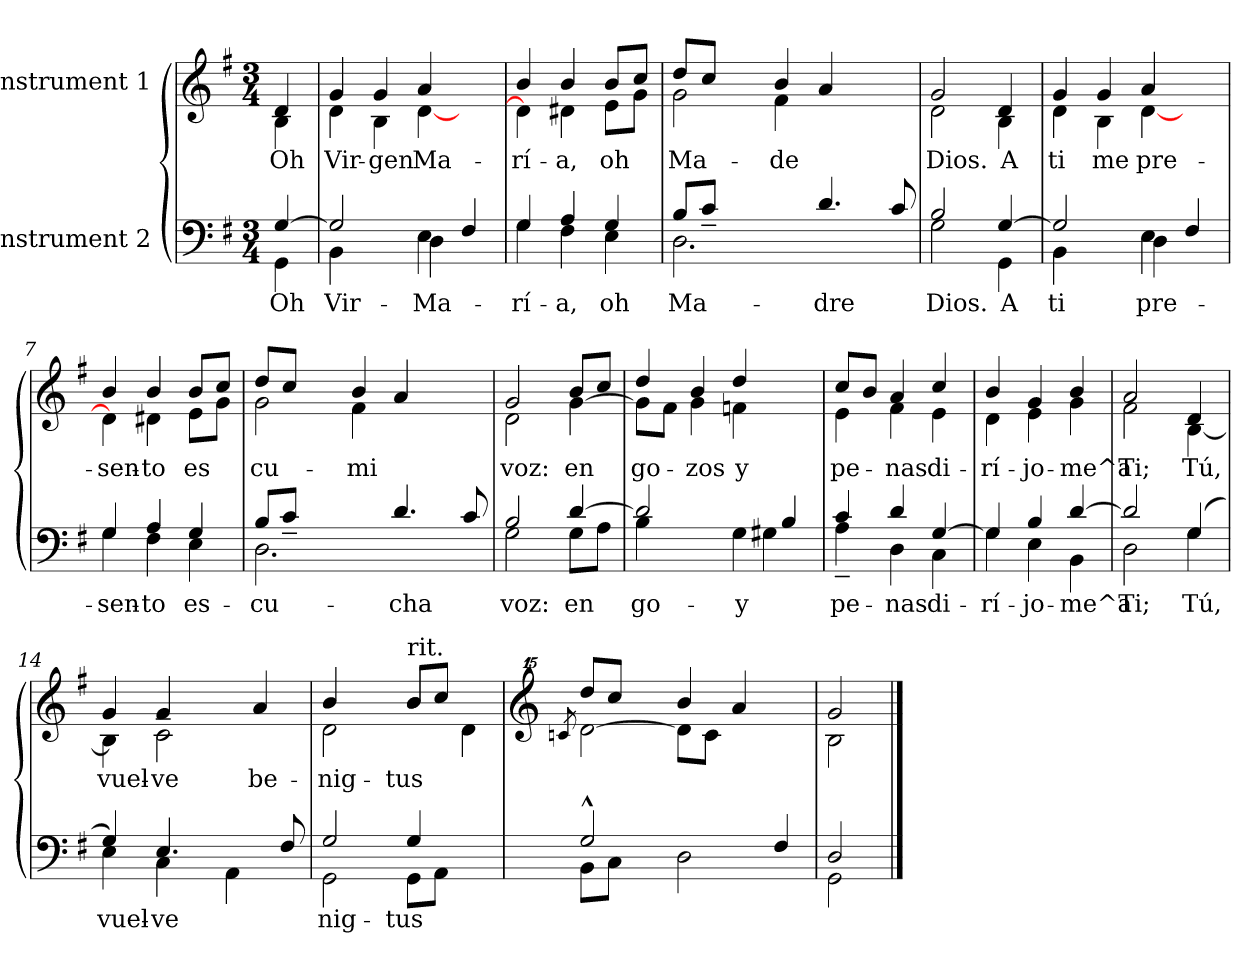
**kern	**text	**kern	**text
*part2	*part2	*part1	*part1
*staff2	*staff2	*staff1	*staff1
*I"Instrument 2	*	*I"Instrument 1	*
!!LO:PB:g=z
*stria5	*	*stria5	*
*clefF4	*	*clefG2	*
*k[f#]	*	*k[f#]	*
*G:	*	*G:	*
*M3/4	*	*M3/4	*
=1	=1	=1	=1
*^	*	*	*
!	!	!LO:LY:b:cj	!	!LO:LY:b:cj
*	*	*	*^	*
[>4G/	4GG\	Oh	4d/	4B\	Oh
=2	=2	=2	=2	=2	=2
!	!	!LO:LY:b:cj	!	!	!LO:LY:b:cj
2G/]	4BB\	Vir-	4g/	4d\	Vir-
!	!	!	!	!	!LO:LY:b:cj
.	4ryy	.	4g/	4B\	-gen
!	!	!LO:LY:b:cj	!	!	!
!	!	!LO:LY:b:cj	!	!	!LO:LY:b:cj
4E\	4D\	Ma-	4a/	[<4d\	Ma-
4F#/	4ryy	.	4ryy	4ryy	.
=3	=3	=3	=3	=3	=3
!	!	!LO:LY:b:cj	!	!	!LO:LY:b:cj
4G/	4G\	-rí-	4b/	4d\]	-rí-
!	!	!LO:LY:b:cj	!	!	!LO:LY:b:cj
4A/	4F#\	-a,	4b/	4d#X\	-a,
!	!	!LO:LY:b:cj	!	!	!LO:LY:b:cj
4G/	4E\	oh	8b/L	8e\L	oh
!	!	!	!	!	!LO:LY:b:cj
.	.	.	8cc/J	8g\J	.
=4	=4	=4	=4	=4	=4
!	!	!LO:LY:b:cj	!	!	!LO:LY:b:cj
2.D\	8B/L	Ma-	2g\	8dd/L	Ma-
!	!	!LO:LY:b:cj	!	!	!LO:LY:b:cj
.	8c~>/J	--	.	8cc/J	--
.	1ryy	.	.	4ryy	.
!	!	!	!	!	!LO:LY:b:cj
!	!	!	!	!	!LO:LY:b:cj
.	.	.	4b/	4f#\	de
!	!	!LO:LY:b:cj	!	!	!
4.d/	.	-dre	4a/	4ryy	.
.	.	.	4ryy	4ryy	.
!	!	!LO:LY:b:cj	!	!	!
8c/	.	.	.	.	.
=5	=5	=5	=5	=5	=5
!	!	!LO:LY:b:cj	!	!	!LO:LY:b:cj
2B/	2G\	Dios.	2g/	2d\	Dios.
!	!	!LO:LY:b:cj	!	!	!LO:LY:b:cj
[<4G/	4GG\	A	4d/	4B\	A
!!LO:LB:g=z	!!
=6	=6	=6	=6	=6	=6
!	!	!LO:LY:b:cj	!	!	!LO:LY:b:cj
2G/]	4BB\	ti	4g/	4d\	ti
!	!	!	!	!	!LO:LY:b:cj
.	4ryy	.	4g/	4B\	me
!	!	!LO:LY:b:cj	!	!	!
!	!	!LO:LY:b:cj	!	!	!LO:LY:b:cj
4E\	4D\	pre-	4a/	[<4d\	pre-
4F#/	4ryy	.	4ryy	4ryy	.
=7	=7	=7	=7	=7	=7
!	!	!LO:LY:b:cj	!	!	!LO:LY:b:cj
4G/	4G\	-sen-	4b/	4d\]	-sen-
!	!	!LO:LY:b:cj	!	!	!LO:LY:b:cj
4A/	4F#\	-to	4b/	4d#X\	-to
!	!	!LO:LY:b:cj	!	!	!LO:LY:b:cj
4G/	4E\	es-	8b/L	8e\L	es-
!	!	!	!	!	!LO:LY:b:cj
.	.	.	8cc/J	8g\J	--
=8	=8	=8	=8	=8	=8
!	!	!LO:LY:b:cj	!	!	!LO:LY:b:cj
2.D\	8B/L	-cu-	2g\	8dd/L	-cu-
!	!	!LO:LY:b:cj	!	!	!LO:LY:b:cj
.	8c~>/J	--	.	8cc/J	--
.	1ryy	.	.	4ryy	.
!	!	!	!	!	!LO:LY:b:cj
!	!	!	!	!	!LO:LY:b:cj
.	.	.	4b/	4f#\	mi
!	!	!LO:LY:b:cj	!	!	!
4.d/	.	-cha	4a/	4ryy	.
.	.	.	4ryy	4ryy	.
!	!	!LO:LY:b:cj	!	!	!
8c/	.	.	.	.	.
=9	=9	=9	=9	=9	=9
!	!	!LO:LY:b:cj	!	!	!LO:LY:b:cj
2B/	2G\	voz:	2g/	2d\	voz:
!	!	!LO:LY:b:cj	!	!	!LO:LY:b:cj
[>4d/	8G\L	en	[<4g\	8b/L	en
!	!	!LO:LY:b:cj	!	!	!LO:LY:b:cj
.	8A\J	.	.	8cc/J	.
=10	=10	=10	=10	=10	=10
!	!	!LO:LY:b:cj	!	!	!LO:LY:b:cj
2d/]	4B\	go-	4dd/	8g\L]	go-
!	!	!	!	!	!LO:LY:b:cj
.	.	.	.	8f#\J	--
!	!	!	!	!	!LO:LY:b:cj
.	4ryy	.	4b/	4g\	-zos
!	!	!LO:LY:b:cj	!	!	!
!	!	!LO:LY:b:cj	!	!	!LO:LY:b:cj
4G\	4G#X\	y	4dd/	4fn\	y
4B/	4ryy	.	4ryy	4ryy	.
!!LO:LB:g=z	!!
=11	=11	=11	=11	=11	=11
!	!	!LO:LY:b:cj	!	!	!LO:LY:b:cj
4c/	4A~>\	pe-	4e\	8cc/L	pe-
!	!	!	!	!	!LO:LY:b:cj
.	.	.	.	8b/J	--
!	!	!LO:LY:b:cj	!	!	!LO:LY:b:cj
4d/	4D\	-nas	4a/	4f#\	-nas
!	!	!LO:LY:b:cj	!	!	!LO:LY:b:cj
[>4G/	4C\	di-	4cc/	4e\	di-
=12	=12	=12	=12	=12	=12
!	!	!LO:LY:b:cj	!	!	!LO:LY:b:cj
4G/]	4G\	-rí-	4b/	4d\	-rí-
!	!	!LO:LY:b:cj	!	!	!LO:LY:b:cj
4B/	4E\	-jo-	4g/	4e\	-jo-
!	!	!LO:LY:b:cj	!	!	!LO:LY:b:cj
[>4d/	4BB\	-me^a	4b/	4g\	-me^a
=13	=13	=13	=13	=13	=13
!	!	!LO:LY:b:cj	!	!	!LO:LY:b:cj
2d/]	2D\	Ti;	2a/	2f#\	Ti;
!	!	!LO:LY:b:cj	!	!	!LO:LY:b:cj
(>4G/	4G\	Tú,	4d/	[<4B\	Tú,
=14	=14	=14	=14	=14	=14
!	!	!LO:LY:b:cj	!	!	!LO:LY:b:cj
4G/	4E\)	vuel-	4g/	4B\]	vuel-
!	!	!LO:LY:b:cj	!	!	!LO:LY:b:cj
4.E/	4C\	-ve	2c~>\	4g/	-ve
.	2ryy	.	.	2ryy	.
4AA\	.	.	.	.	.
!	!	!	!	!	!LO:LY:b:cj
.	.	.	4a/	.	be-
!	!	!LO:LY:b:cj	!	!	!
8F#/	.	-	.	.	.
=15	=15	=15	=15	=15	=15
!	!	!LO:LY:b:cj	!	!	!LO:LY:b:cj
2G/	2GG\	-nig-	2d\	4b/	-nig-
.	.	.	.	4ryy	.
!	!	!	!LO:TX:a:t=rit.	!	!
!	!	!LO:LY:b:cj	!	!	!LO:LY:b:cj
!	!	!	!	!	!LO:LY:b:cj
4G/	8GG\L	-tus	4b/	8b/L	tus
!	!	!LO:LY:b:cj	!	!	!LO:LY:b:cj
.	8AA\J	.	.	8cc/J	.
4ryy	4ryy	.	4d\	4ryy	.
!!LO:LB:g=z	!!
=16	=16	=16	=16	=16	=16
*	*	*	*clefG^^2	*	*
.	.	.	8qcccn/	.	.
!	!	!LO:LY:b:cj	!	!	!LO:LY:b:cj
2G^^>/	8BB\L	.	[<2ddd\	8dddd/L	.
!	!	!LO:LY:b:cj	!	!	!LO:LY:b:cj
.	8C\J	.	.	8cccc/J	.
.	1ryy	.	.	4ryy	.
!	!	!LO:LY:b:cj	!	!	!LO:LY:b:cj
!	!	!	!	!	!LO:LY:b:cj
2D\	.	.	4bbb/	8ddd\L]	.
!	!	!	!	!	!LO:LY:b:cj
.	.	.	.	8ccc\J	.
.	.	.	4aaa/	4ryy	.
!	!	!LO:LY:b:cj	!	!	!
4F#/	.	.	4ryy	4ryy	.
=17	=17	=17	=17	=17	=17
!	!	!LO:LY:b:cj	!	!	!LO:LY:b:cj
2D/	2GG\	.	2ggg/	2bb\	.
*v	*v	*	*	*	*
*	*	*v	*v	*
==	==	==	==
*-	*-	*-	*-
